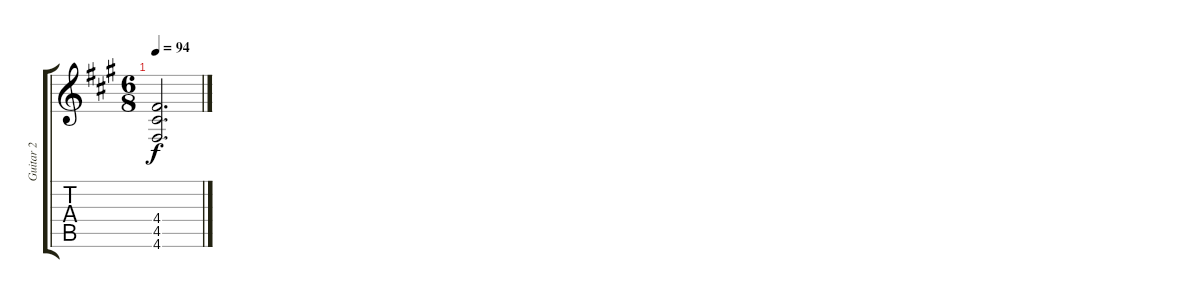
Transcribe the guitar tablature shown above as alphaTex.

\track ("Guitar 2" "Guitar 2") {instrument distortionguitar}
\staff {score tabs}
\tuning (E4 B3 G3 D3 A2 D2) {hide}
\ts (6 8)
\tempo 94
\clef g2
\ks a
(4.4{t} 4.5{t} 4.6{t}).2{d dy f}
